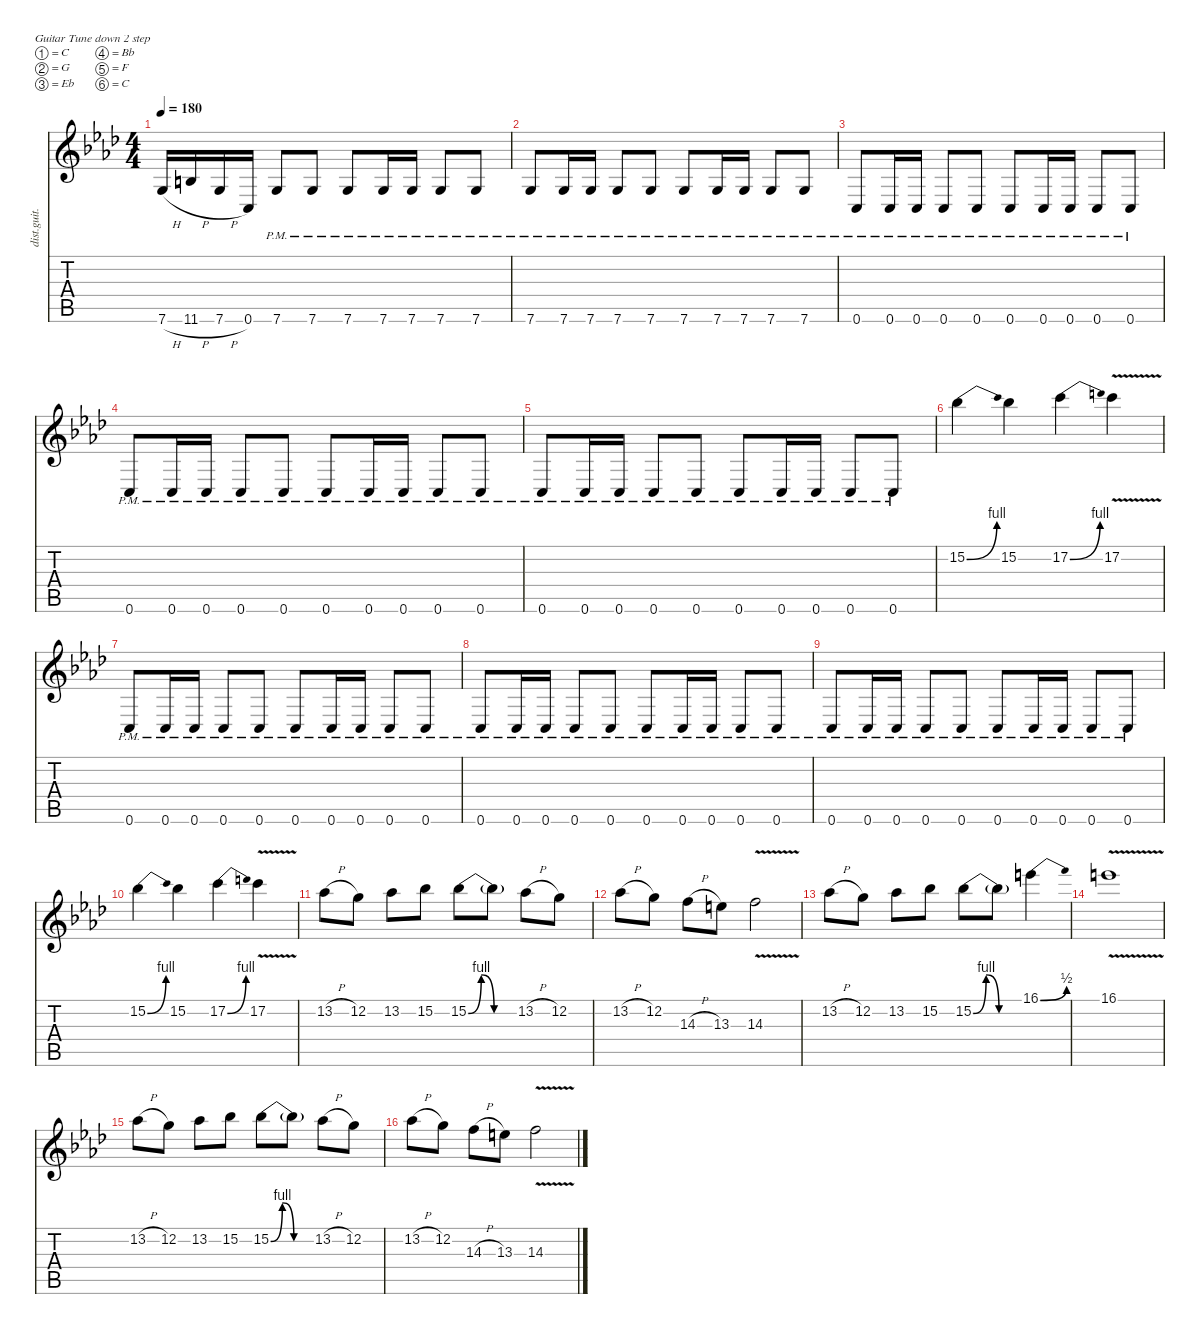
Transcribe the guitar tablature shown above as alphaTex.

\defaultSystemsLayout 4
\hideDynamics
\bracketExtendMode nobrackets
\otherSystemsTrackNameOrientation horizontal
\track ("Gtr. 3" "dist.guit.") {solo instrument distortionguitar}
\staff {score tabs}
\tuning (C4 G3 Eb3 Bb2 F2 C2)
\ts (4 4)
\tempo 180
\clef g2
\ks fminor
7.6{h acc forcenatural}.16{dy f beam Up} 11.6{h acc forcenatural}.16{beam Up} 7.6{h acc forcenatural}.16{beam Up} 0.6{acc forcenatural}.16{beam Up} 7.6{pm acc forcenatural}.8{beam Up} 7.6{pm acc forcenatural}.8{beam Up} 7.6{pm acc forcenatural}.8{beam Up} 7.6{pm acc forcenatural}.16{beam Up} 7.6{pm acc forcenatural}.16{beam Up} 7.6{pm acc forcenatural}.8{beam Up} 7.6{pm acc forcenatural}.8{beam Up} |
7.6{pm acc forcenatural}.8{beam Up} 7.6{pm acc forcenatural}.16{beam Up} 7.6{pm acc forcenatural}.16{beam Up} 7.6{pm acc forcenatural}.8{beam Up} 7.6{pm acc forcenatural}.8{beam Up} 7.6{pm acc forcenatural}.8{beam Up} 7.6{pm acc forcenatural}.16{beam Up} 7.6{pm acc forcenatural}.16{beam Up} 7.6{pm acc forcenatural}.8{beam Up} 7.6{pm acc forcenatural}.8{beam Up} |
0.6{pm acc forcenatural}.8{beam Up} 0.6{pm acc forcenatural}.16{beam Up} 0.6{pm acc forcenatural}.16{beam Up} 0.6{pm acc forcenatural}.8{beam Up} 0.6{pm acc forcenatural}.8{beam Up} 0.6{pm acc forcenatural}.8{beam Up} 0.6{pm acc forcenatural}.16{beam Up} 0.6{pm acc forcenatural}.16{beam Up} 0.6{pm acc forcenatural}.8{beam Up} 0.6{pm acc forcenatural}.8{beam Up} |
0.6{pm acc forcenatural}.8{beam Up} 0.6{pm acc forcenatural}.16{beam Up} 0.6{pm acc forcenatural}.16{beam Up} 0.6{pm acc forcenatural}.8{beam Up} 0.6{pm acc forcenatural}.8{beam Up} 0.6{pm acc forcenatural}.8{beam Up} 0.6{pm acc forcenatural}.16{beam Up} 0.6{pm acc forcenatural}.16{beam Up} 0.6{pm acc forcenatural}.8{beam Up} 0.6{pm acc forcenatural}.8{beam Up} |
0.6{pm acc forcenatural}.8{beam Up} 0.6{pm acc forcenatural}.16{beam Up} 0.6{pm acc forcenatural}.16{beam Up} 0.6{pm acc forcenatural}.8{beam Up} 0.6{pm acc forcenatural}.8{beam Up} 0.6{pm acc forcenatural}.8{beam Up} 0.6{pm acc forcenatural}.16{beam Up} 0.6{pm acc forcenatural}.16{beam Up} 0.6{pm acc forcenatural}.8{beam Up} 0.6{pm acc forcenatural}.8{beam Up} |
15.2{be (bend 0 0 15 4) acc b}.4{beam Down} 15.2{acc b}.4{beam Down} 17.2{be (bend 0 0 15 4) acc forcenatural}.4{beam Down} 17.2{v acc forcenatural}.4{beam Down} |
0.6{pm acc forcenatural}.8{beam Up} 0.6{pm acc forcenatural}.16{beam Up} 0.6{pm acc forcenatural}.16{beam Up} 0.6{pm acc forcenatural}.8{beam Up} 0.6{pm acc forcenatural}.8{beam Up} 0.6{pm acc forcenatural}.8{beam Up} 0.6{pm acc forcenatural}.16{beam Up} 0.6{pm acc forcenatural}.16{beam Up} 0.6{pm acc forcenatural}.8{beam Up} 0.6{pm acc forcenatural}.8{beam Up} |
0.6{pm acc forcenatural}.8{beam Up} 0.6{pm acc forcenatural}.16{beam Up} 0.6{pm acc forcenatural}.16{beam Up} 0.6{pm acc forcenatural}.8{beam Up} 0.6{pm acc forcenatural}.8{beam Up} 0.6{pm acc forcenatural}.8{beam Up} 0.6{pm acc forcenatural}.16{beam Up} 0.6{pm acc forcenatural}.16{beam Up} 0.6{pm acc forcenatural}.8{beam Up} 0.6{pm acc forcenatural}.8{beam Up} |
0.6{pm acc forcenatural}.8{beam Up} 0.6{pm acc forcenatural}.16{beam Up} 0.6{pm acc forcenatural}.16{beam Up} 0.6{pm acc forcenatural}.8{beam Up} 0.6{pm acc forcenatural}.8{beam Up} 0.6{pm acc forcenatural}.8{beam Up} 0.6{pm acc forcenatural}.16{beam Up} 0.6{pm acc forcenatural}.16{beam Up} 0.6{pm acc forcenatural}.8{beam Up} 0.6{pm acc forcenatural}.8{beam Up} |
15.2{be (bend 0 0 15 4) acc b}.4{beam Down} 15.2{acc b}.4{beam Down} 17.2{be (bend 0 0 15 4) acc forcenatural}.4{beam Down} 17.2{v acc forcenatural}.4{beam Down} |
13.2{h acc b}.8{beam Down} 12.2{acc forcenatural}.8{beam Down} 13.2{acc b}.8{beam Down} 15.2{acc b}.8{beam Down} 15.2{be (bendrelease 0 0 30 4 30 4 60 0) acc b}.8{beam Down} 15.2{be (hold 0 0 60 0) t acc b}.8{beam Down} 13.2{h acc b}.8{beam Down} 12.2{acc forcenatural}.8{beam Down} |
13.2{h acc b}.8{beam Down} 12.2{acc forcenatural}.8{beam Down} 14.3{h acc forcenatural}.8{beam Down} 13.3{acc forcenatural}.8{beam Down} 14.3{v acc forcenatural}.2{beam Down} |
13.2{h acc b}.8{beam Down} 12.2{acc forcenatural}.8{beam Down} 13.2{acc b}.8{beam Down} 15.2{acc b}.8{beam Down} 15.2{be (bendrelease 0 0 30 4 30 4 60 0) acc b}.8{beam Down} 15.2{be (hold 0 0 60 0) t acc b}.8{beam Down} 16.1{be (bend 0 0 15 2) acc forcenatural}.4{beam Down} |
16.1{v acc forcenatural}.1{beam Down} |
13.2{h acc b}.8{beam Down} 12.2{acc forcenatural}.8{beam Down} 13.2{acc b}.8{beam Down} 15.2{acc b}.8{beam Down} 15.2{be (bendrelease 0 0 30 4 30 4 60 0) acc b}.8{beam Down} 15.2{be (hold 0 0 60 0) t acc b}.8{beam Down} 13.2{h acc b}.8{beam Down} 12.2{acc forcenatural}.8{beam Down} |
13.2{h acc b}.8{beam Down} 12.2{acc forcenatural}.8{beam Down} 14.3{h acc forcenatural}.8{beam Down} 13.3{acc forcenatural}.8{beam Down} 14.3{v acc forcenatural}.2{beam Down}
